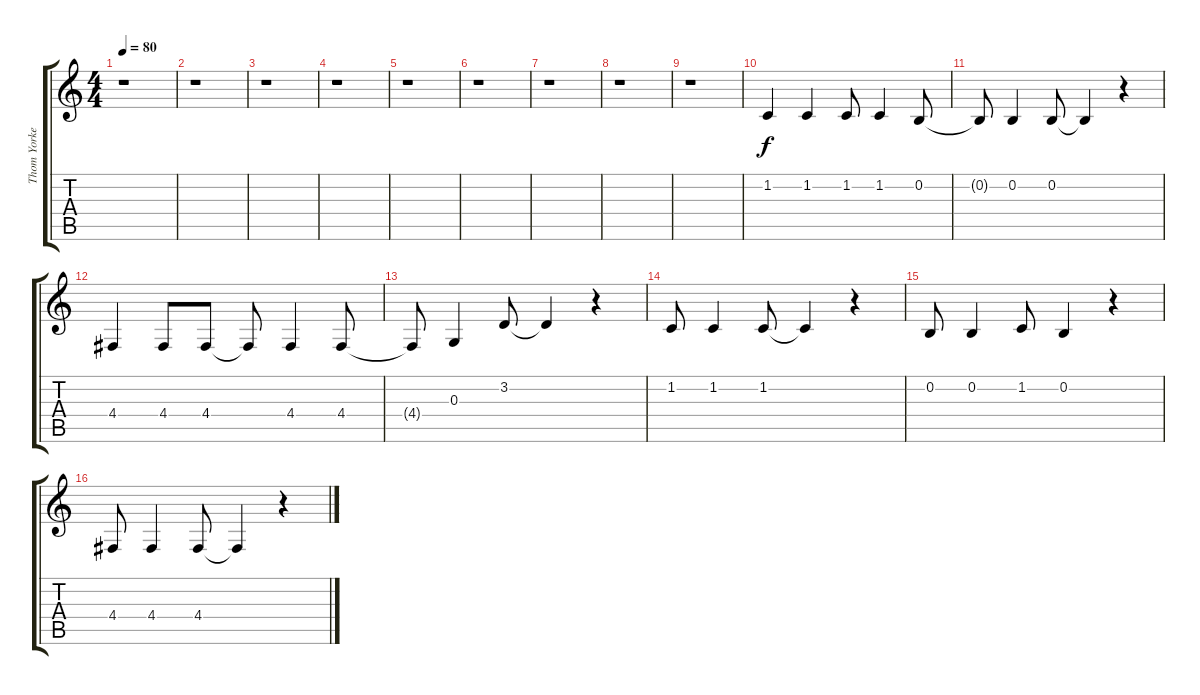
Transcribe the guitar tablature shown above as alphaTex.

\track ("Thom Yorke (vox)" "Thom Yorke") {instrument drawbarorgan}
\staff {score tabs}
\tuning (E4 B3 G3 D3 A2 E2) {hide}
\ts (4 4)
\tempo 80
\clef g2
\ks c
r.1{dy f instrument drawbarorgan} |
r.1 |
r.1 |
r.1 |
r.1 |
r.1 |
r.1 |
r.1 |
r.1 |
1.2.4 1.2.4 1.2.8 1.2.4 0.2.8 |
0.2{t}.8 0.2.4 0.2.8 0.2{t}.4 r.4 |
4.4.4 4.4.8 4.4.8 4.4{t}.8 4.4.4 4.4.8 |
4.4{t}.8 0.3.4 3.2.8 3.2{t}.4 r.4 |
1.2.8 1.2.4 1.2.8 1.2{t}.4 r.4 |
0.2.8 0.2.4 1.2.8 0.2.4 r.4 |
4.4.8 4.4.4 4.4.8 4.4{t}.4 r.4
